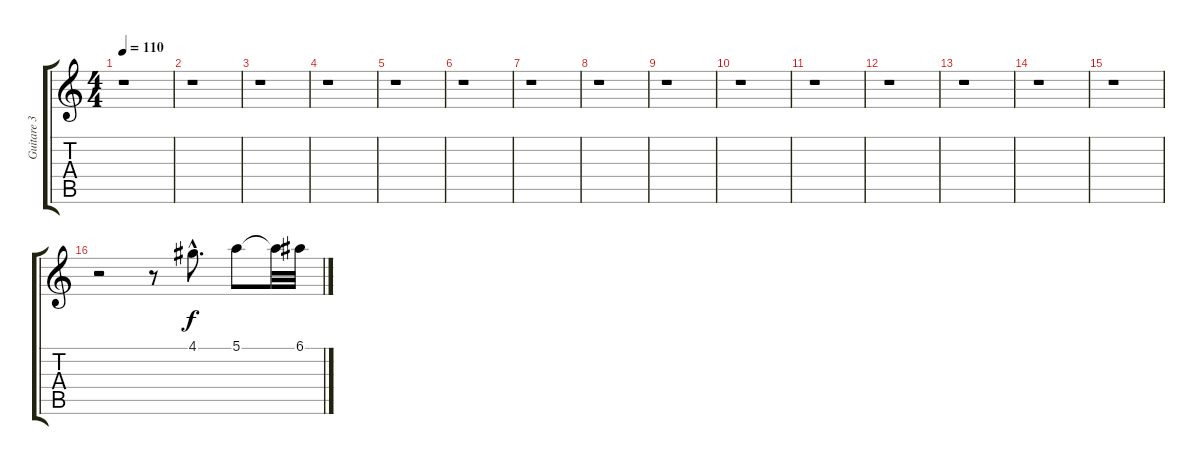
\track ("Guitare 3" "Guitare 3") {instrument electricguitarclean}
\staff {score tabs}
\tuning (E4 B3 G3 D3 A2 E2) {hide}
\ts (4 4)
\tempo 110
\clef g2
\ks c
r.1{dy f} |
r.1 |
r.1 |
r.1 |
r.1 |
r.1 |
r.1 |
r.1 |
r.1 |
r.1 |
r.1 |
r.1 |
r.1 |
r.1 |
r.1 |
r.2 r.8 4.1{hac}.8{d} 5.1.8 5.1{t}.32 6.1.32
